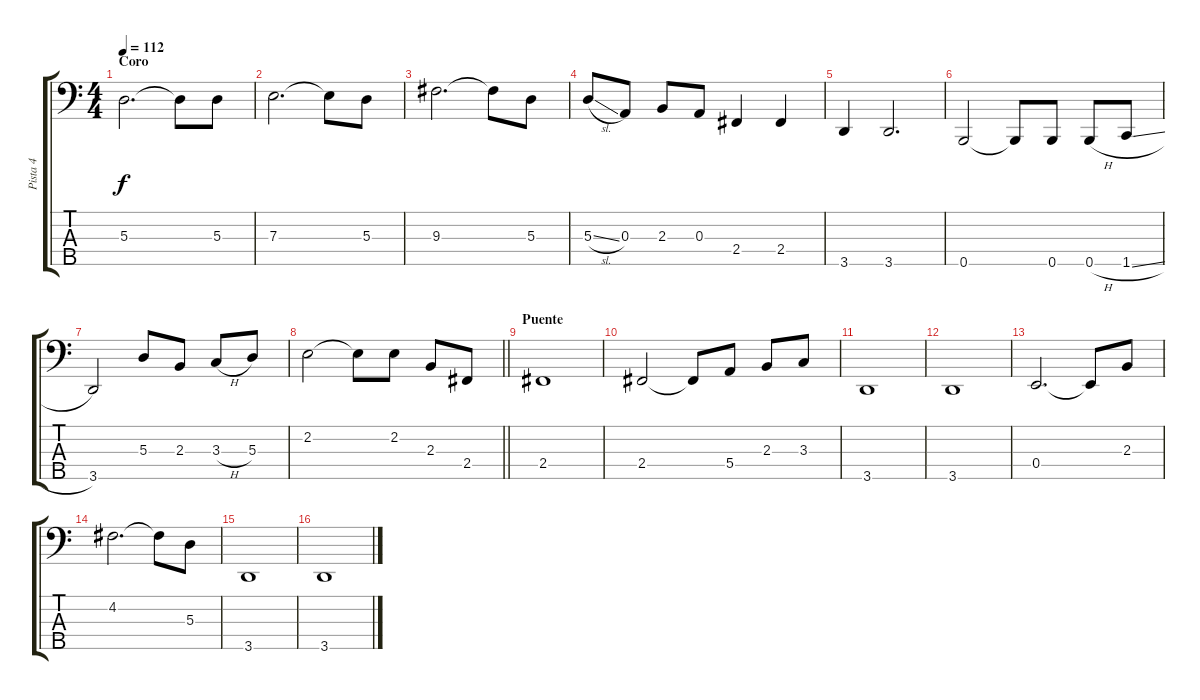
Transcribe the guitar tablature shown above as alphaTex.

\track ("Pista 4" "Pista 4") {instrument electricbassfinger}
\staff {score tabs}
\tuning (G2 D2 A1 E1 B0) {hide}
\ts (4 4)
\section ("" "Coro")
\tempo 112
\clef f4
\ks c
5.3.2{d dy f} 5.3{t}.8 5.3.8 |
7.3.2{d} 7.3{t}.8 5.3.8 |
9.3.2{d} 9.3{t}.8 5.3.8 |
5.3{sl}.8 0.3.8 2.3.8 0.3.8 2.4.4 2.4.4 |
3.5.4 3.5.2{d} |
0.5.2 0.5{t}.8 0.5.8 0.5{h}.8 1.5{sl}.8 |
3.5.2 5.3.8 2.3.8 3.3{h}.8 5.3.8 |
\barLineRight lightlight
2.2.2 2.2{t}.8 2.2.8 2.3.8 2.4.8 |
\section ("" "Puente")
2.4.1 |
2.4.2 2.4{t}.8 5.4.8 2.3.8 3.3.8 |
3.5.1 |
3.5.1 |
0.4.2{d} 0.4{t}.8 2.3.8 |
4.2.2{d} 4.2{t}.8 5.3.8 |
3.5.1 |
3.5.1
